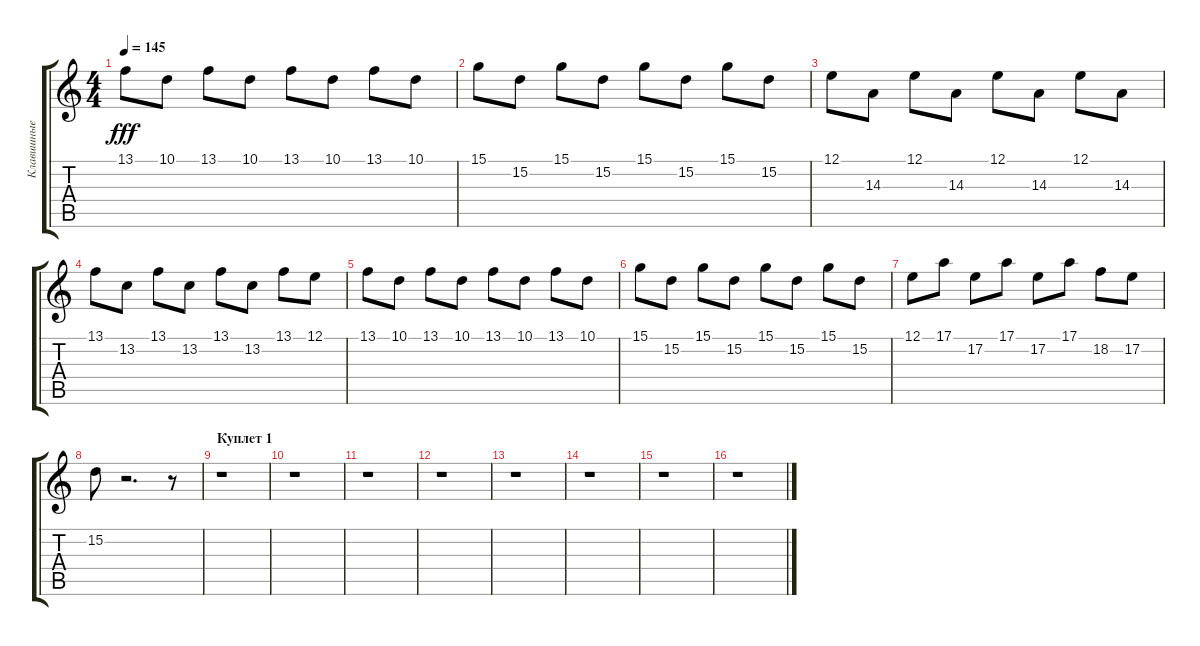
\track ("Клавишные (Ритм)" "Клавишные ") {instrument electricgrandpiano}
\staff {score tabs}
\tuning (E4 B3 G3 D3 A2 E2) {hide}
\ts (4 4)
\tempo 145
\clef g2
\ks c
13.1.8{dy fff} 10.1.8 13.1.8 10.1.8 13.1.8 10.1.8 13.1.8 10.1.8 |
15.1.8 15.2.8 15.1.8 15.2.8 15.1.8 15.2.8 15.1.8 15.2.8 |
12.1.8 14.3.8 12.1.8 14.3.8 12.1.8 14.3.8 12.1.8 14.3.8 |
13.1.8 13.2.8 13.1.8 13.2.8 13.1.8 13.2.8 13.1.8 12.1.8 |
13.1.8 10.1.8 13.1.8 10.1.8 13.1.8 10.1.8 13.1.8 10.1.8 |
15.1.8 15.2.8 15.1.8 15.2.8 15.1.8 15.2.8 15.1.8 15.2.8 |
12.1.8 17.1.8 17.2.8 17.1.8 17.2.8 17.1.8 18.2.8 17.2.8 |
15.2.8 r.2{d} r.8 |
\section ("" "Куплет 1")
r.1 |
r.1 |
r.1 |
r.1 |
r.1 |
r.1 |
r.1 |
r.1
